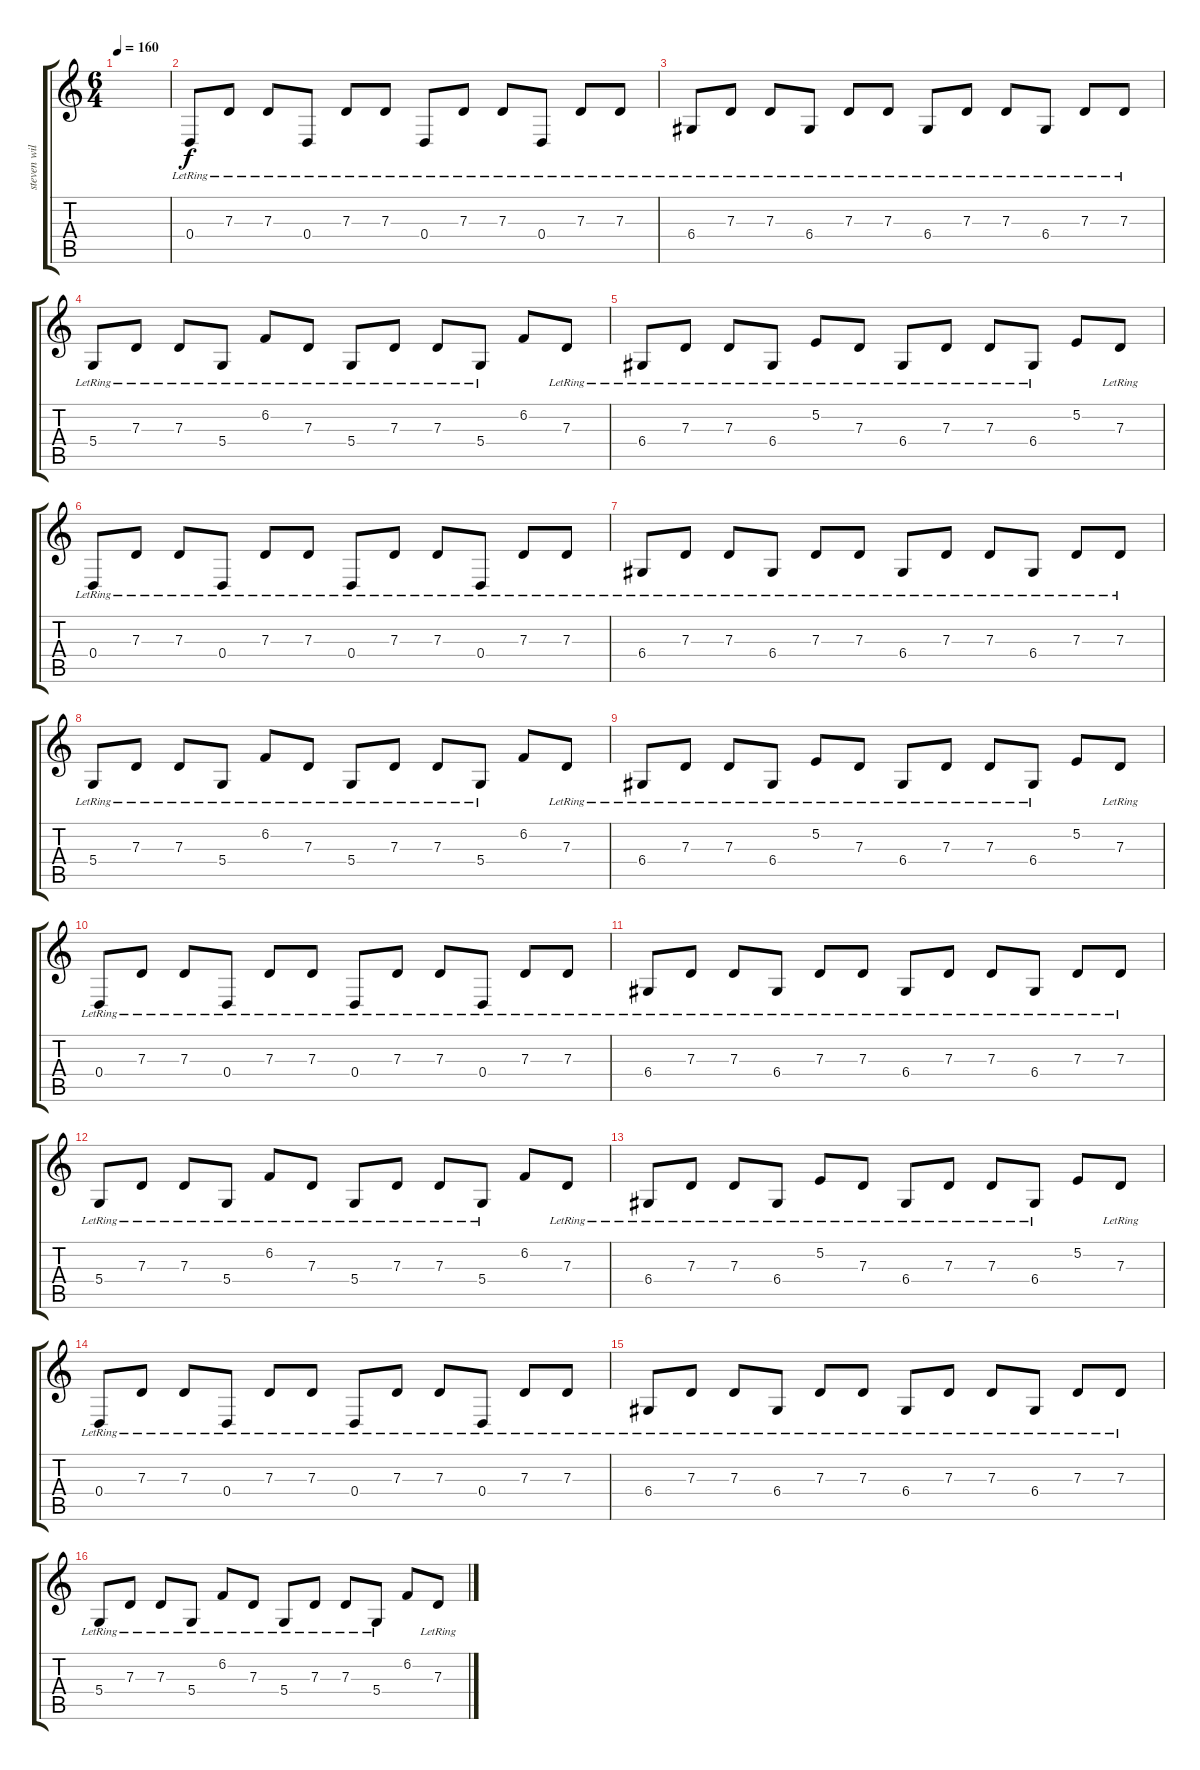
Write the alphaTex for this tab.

\track ("steven wilson ( guitar 2 )" "steven wil") {instrument stringensemble1}
\staff {score tabs}
\tuning (E4 B3 G3 D3 A2 D2) {hide}
\ts (6 4)
\tempo 160
\clef g2
\ks c
|
0.4{lr}.8{volume 11 instrument stringensemble1} 7.3{lr}.8 7.3{lr}.8 0.4{lr}.8 7.3{lr}.8 7.3{lr}.8 0.4{lr}.8 7.3{lr}.8 7.3{lr}.8 0.4{lr}.8 7.3{lr}.8 7.3{lr}.8 |
6.4{lr}.8 7.3{lr}.8 7.3{lr}.8 6.4{lr}.8 7.3{lr}.8 7.3{lr}.8 6.4{lr}.8 7.3{lr}.8 7.3{lr}.8 6.4{lr}.8 7.3{lr}.8 7.3{lr}.8 |
5.4{lr}.8 7.3{lr}.8 7.3{lr}.8 5.4{lr}.8 6.2{lr}.8 7.3{lr}.8 5.4{lr}.8 7.3{lr}.8 7.3{lr}.8 5.4{lr}.8 6.2.8 7.3{lr}.8 |
6.4{lr}.8 7.3{lr}.8 7.3{lr}.8 6.4{lr}.8 5.2{lr}.8 7.3{lr}.8 6.4{lr}.8 7.3{lr}.8 7.3{lr}.8 6.4{lr}.8 5.2.8 7.3{lr}.8 |
0.4{lr}.8 7.3{lr}.8 7.3{lr}.8 0.4{lr}.8 7.3{lr}.8 7.3{lr}.8 0.4{lr}.8 7.3{lr}.8 7.3{lr}.8 0.4{lr}.8 7.3{lr}.8 7.3{lr}.8 |
6.4{lr}.8 7.3{lr}.8 7.3{lr}.8 6.4{lr}.8 7.3{lr}.8 7.3{lr}.8 6.4{lr}.8 7.3{lr}.8 7.3{lr}.8 6.4{lr}.8 7.3{lr}.8 7.3{lr}.8 |
5.4{lr}.8 7.3{lr}.8 7.3{lr}.8 5.4{lr}.8 6.2{lr}.8 7.3{lr}.8 5.4{lr}.8 7.3{lr}.8 7.3{lr}.8 5.4{lr}.8 6.2.8 7.3{lr}.8 |
6.4{lr}.8 7.3{lr}.8 7.3{lr}.8 6.4{lr}.8 5.2{lr}.8 7.3{lr}.8 6.4{lr}.8 7.3{lr}.8 7.3{lr}.8 6.4{lr}.8 5.2.8 7.3{lr}.8 |
0.4{lr}.8 7.3{lr}.8 7.3{lr}.8 0.4{lr}.8 7.3{lr}.8 7.3{lr}.8 0.4{lr}.8 7.3{lr}.8 7.3{lr}.8 0.4{lr}.8 7.3{lr}.8 7.3{lr}.8 |
6.4{lr}.8 7.3{lr}.8 7.3{lr}.8 6.4{lr}.8 7.3{lr}.8 7.3{lr}.8 6.4{lr}.8 7.3{lr}.8 7.3{lr}.8 6.4{lr}.8 7.3{lr}.8 7.3{lr}.8 |
5.4{lr}.8 7.3{lr}.8 7.3{lr}.8 5.4{lr}.8 6.2{lr}.8 7.3{lr}.8 5.4{lr}.8 7.3{lr}.8 7.3{lr}.8 5.4{lr}.8 6.2.8 7.3{lr}.8 |
6.4{lr}.8 7.3{lr}.8 7.3{lr}.8 6.4{lr}.8 5.2{lr}.8 7.3{lr}.8 6.4{lr}.8 7.3{lr}.8 7.3{lr}.8 6.4{lr}.8 5.2.8 7.3{lr}.8 |
0.4{lr}.8 7.3{lr}.8 7.3{lr}.8 0.4{lr}.8 7.3{lr}.8 7.3{lr}.8 0.4{lr}.8 7.3{lr}.8 7.3{lr}.8 0.4{lr}.8 7.3{lr}.8 7.3{lr}.8 |
6.4{lr}.8 7.3{lr}.8 7.3{lr}.8 6.4{lr}.8 7.3{lr}.8 7.3{lr}.8 6.4{lr}.8 7.3{lr}.8 7.3{lr}.8 6.4{lr}.8 7.3{lr}.8 7.3{lr}.8 |
5.4{lr}.8 7.3{lr}.8 7.3{lr}.8 5.4{lr}.8 6.2{lr}.8 7.3{lr}.8 5.4{lr}.8 7.3{lr}.8 7.3{lr}.8 5.4{lr}.8 6.2.8 7.3{lr}.8
